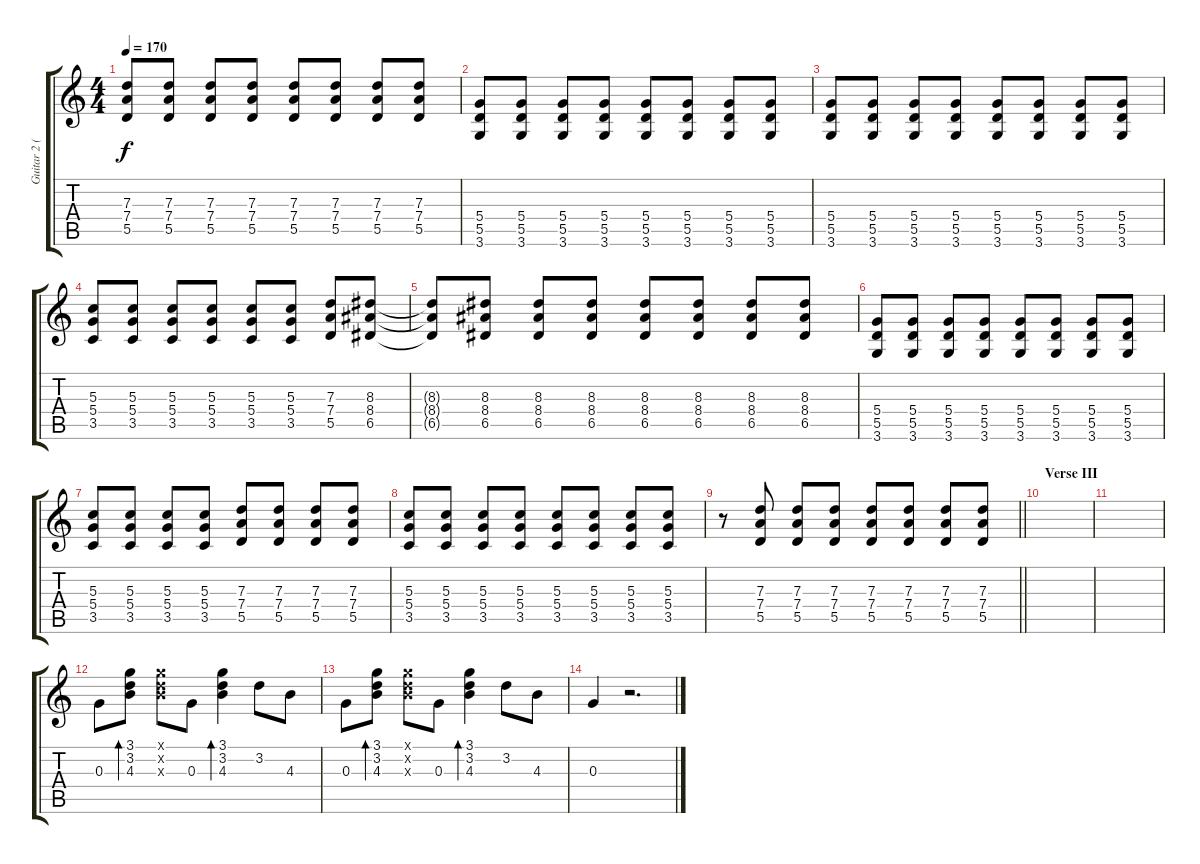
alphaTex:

\track ("Guitar 2 (solo)" "Guitar 2 (") {instrument electricguitarjazz}
\staff {score tabs}
\tuning (E4 B3 G3 D3 A2 E2) {hide}
\ts (4 4)
\tempo 170
\clef g2
\ks c
(7.3 7.4 5.5).8{dy f} (7.3 7.4 5.5).8 (7.3 7.4 5.5).8 (7.3 7.4 5.5).8 (7.3 7.4 5.5).8 (7.3 7.4 5.5).8 (7.3 7.4 5.5).8 (7.3 7.4 5.5).8 |
(5.4 5.5 3.6).8 (5.4 5.5 3.6).8 (5.4 5.5 3.6).8 (5.4 5.5 3.6).8 (5.4 5.5 3.6).8 (5.4 5.5 3.6).8 (5.4 5.5 3.6).8 (5.4 5.5 3.6).8 |
(5.4 5.5 3.6).8 (5.4 5.5 3.6).8 (5.4 5.5 3.6).8 (5.4 5.5 3.6).8 (5.4 5.5 3.6).8 (5.4 5.5 3.6).8 (5.4 5.5 3.6).8 (5.4 5.5 3.6).8 |
(5.3 5.4 3.5).8 (5.3 5.4 3.5).8 (5.3 5.4 3.5).8 (5.3 5.4 3.5).8 (5.3 5.4 3.5).8 (5.3 5.4 3.5).8 (7.3 7.4 5.5).8 (8.3 8.4 6.5).8 |
(8.3{t} 8.4{t} 6.5{t}).8 (8.3 8.4 6.5).8 (8.3 8.4 6.5).8 (8.3 8.4 6.5).8 (8.3 8.4 6.5).8 (8.3 8.4 6.5).8 (8.3 8.4 6.5).8 (8.3 8.4 6.5).8 |
(5.4 5.5 3.6).8 (5.4 5.5 3.6).8 (5.4 5.5 3.6).8 (5.4 5.5 3.6).8 (5.4 5.5 3.6).8 (5.4 5.5 3.6).8 (5.4 5.5 3.6).8 (5.4 5.5 3.6).8 |
(5.3 5.4 3.5).8 (5.3 5.4 3.5).8 (5.3 5.4 3.5).8 (5.3 5.4 3.5).8 (7.3 7.4 5.5).8 (7.3 7.4 5.5).8 (7.3 7.4 5.5).8 (7.3 7.4 5.5).8 |
(5.3 5.4 3.5).8 (5.3 5.4 3.5).8 (5.3 5.4 3.5).8 (5.3 5.4 3.5).8 (5.3 5.4 3.5).8 (5.3 5.4 3.5).8 (5.3 5.4 3.5).8 (5.3 5.4 3.5).8 |
\barLineRight lightlight
r.8 (7.3 7.4 5.5).8 (7.3 7.4 5.5).8 (7.3 7.4 5.5).8 (7.3 7.4 5.5).8 (7.3 7.4 5.5).8 (7.3 7.4 5.5).8 (7.3 7.4 5.5).8 |
\section ("" "Verse III")
|
|
0.3.8 (3.1 3.2 4.3).8{bd 60} (3.1{x} 3.2{x} 4.3{x}).8 0.3.8 (3.1 3.2 4.3).4{bd 60} 3.2.8 4.3.8 |
0.3.8 (3.1 3.2 4.3).8{bd 60} (3.1{x} 3.2{x} 4.3{x}).8 0.3.8 (3.1 3.2 4.3).4{bd 60} 3.2.8 4.3.8 |
0.3.4 r.2{d}
